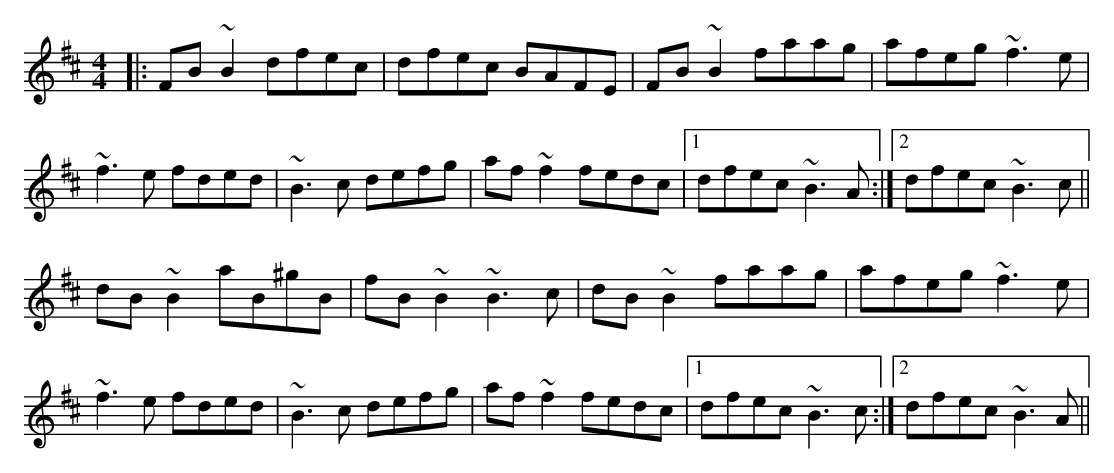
X:1
M:4/4
K:Bmin
|:FB~B2 dfec|dfec BAFE|FB~B2 faag|afeg ~f3e|
~f3e fded|~B3c defg|af~f2 fedc|1 dfec ~B3A:|2 dfec ~B3c||
dB~B2 aB^gB|fB~B2 ~B3c|dB~B2 faag|afeg ~f3e|
~f3e fded|~B3c defg|af~f2 fedc|1 dfec ~B3c:|2 dfec ~B3A||
